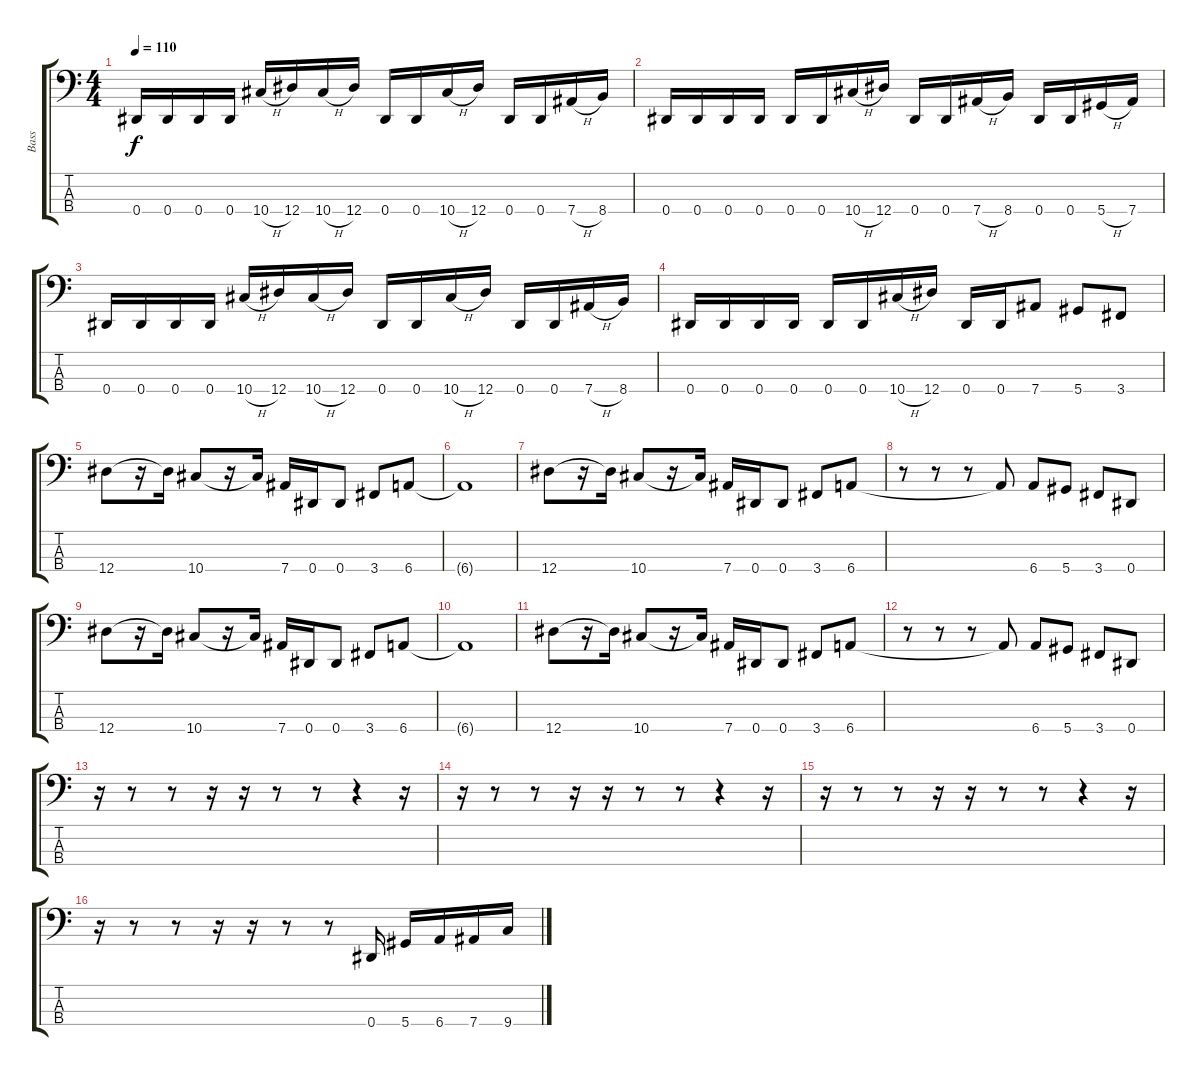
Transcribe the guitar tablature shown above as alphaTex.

\track ("Bass" "Bass") {instrument slapbass1}
\staff {score tabs}
\tuning (Gb2 Db2 Ab1 Eb1) {hide}
\ts (4 4)
\tempo 110
\clef f4
\ks c
0.4.16{dy f} 0.4.16 0.4.16 0.4.16 10.4{h}.16 12.4.16 10.4{h}.16 12.4.16 0.4.16 0.4.16 10.4{h}.16 12.4.16 0.4.16 0.4.16 7.4{h}.16 8.4.16 |
0.4.16 0.4.16 0.4.16 0.4.16 0.4.16 0.4.16 10.4{h}.16 12.4.16 0.4.16 0.4.16 7.4{h}.16 8.4.16 0.4.16 0.4.16 5.4{h}.16 7.4.16 |
0.4.16 0.4.16 0.4.16 0.4.16 10.4{h}.16 12.4.16 10.4{h}.16 12.4.16 0.4.16 0.4.16 10.4{h}.16 12.4.16 0.4.16 0.4.16 7.4{h}.16 8.4.16 |
0.4.16 0.4.16 0.4.16 0.4.16 0.4.16 0.4.16 10.4{h}.16 12.4.16 0.4.16 0.4.16 7.4.8 5.4.8 3.4.8 |
12.4.8 r.16 12.4{t}.16 10.4.8 r.16 10.4{t}.16 7.4.16 0.4.16 0.4.8 3.4.8 6.4.8 |
6.4{t}.1 |
12.4.8 r.16 12.4{t}.16 10.4.8 r.16 10.4{t}.16 7.4.16 0.4.16 0.4.8 3.4.8 6.4.8 |
r.8 r.8 r.8 6.4{t}.8 6.4.8 5.4.8 3.4.8 0.4.8 |
12.4.8 r.16 12.4{t}.16 10.4.8 r.16 10.4{t}.16 7.4.16 0.4.16 0.4.8 3.4.8 6.4.8 |
6.4{t}.1 |
12.4.8 r.16 12.4{t}.16 10.4.8 r.16 10.4{t}.16 7.4.16 0.4.16 0.4.8 3.4.8 6.4.8 |
r.8 r.8 r.8 6.4{t}.8 6.4.8 5.4.8 3.4.8 0.4.8 |
r.16 r.8 r.8 r.16 r.16 r.8 r.8 r.4 r.16 |
r.16 r.8 r.8 r.16 r.16 r.8 r.8 r.4 r.16 |
r.16 r.8 r.8 r.16 r.16 r.8 r.8 r.4 r.16 |
r.16 r.8 r.8 r.16 r.16 r.8 r.8 0.4.16 5.4.16 6.4.16 7.4.16 9.4.16
